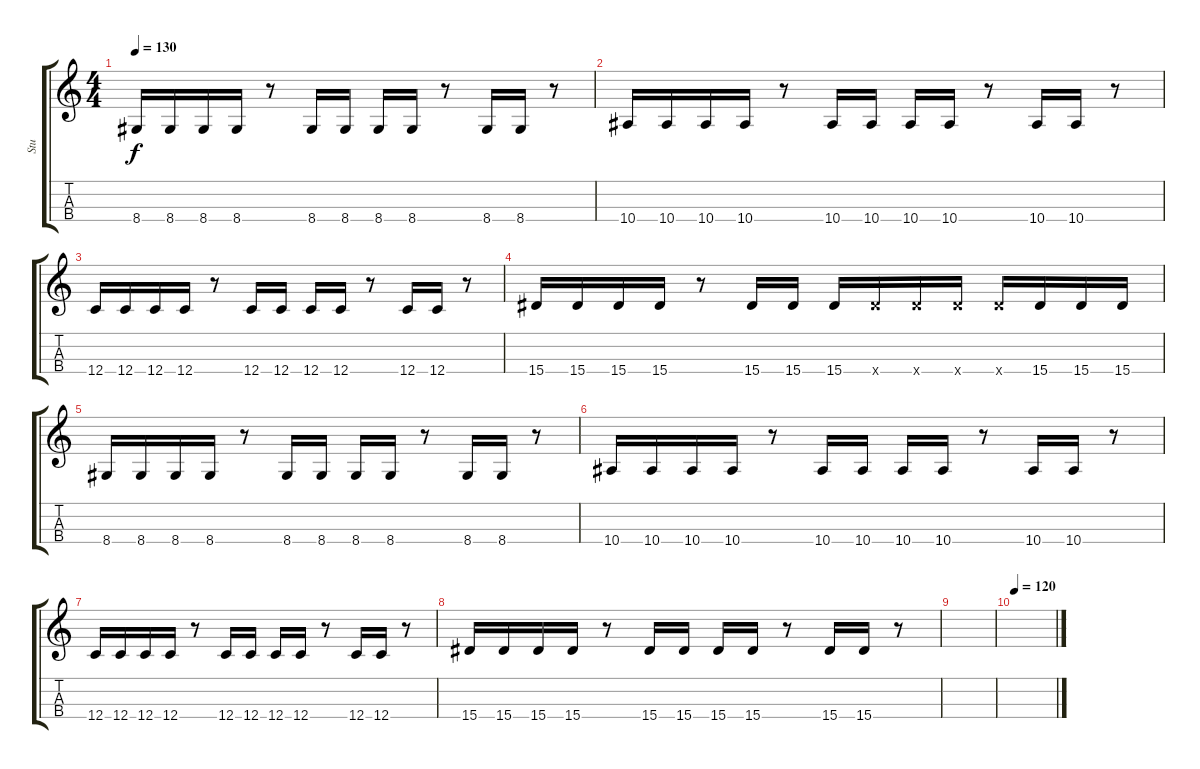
\track ("Stu" "Stu") {instrument electricbasspick}
\staff {score tabs}
\tuning (F3 C3 G2 C2) {hide}
\ts (4 4)
\tempo 130
\clef g2
\ks c
8.4.16{dy f} 8.4.16 8.4.16 8.4.16 r.8 8.4.16 8.4.16 8.4.16 8.4.16 r.8 8.4.16 8.4.16 r.8 |
10.4.16 10.4.16 10.4.16 10.4.16 r.8 10.4.16 10.4.16 10.4.16 10.4.16 r.8 10.4.16 10.4.16 r.8 |
12.4.16 12.4.16 12.4.16 12.4.16 r.8 12.4.16 12.4.16 12.4.16 12.4.16 r.8 12.4.16 12.4.16 r.8 |
15.4.16 15.4.16 15.4.16 15.4.16 r.8 15.4.16 15.4.16 15.4.16 15.4{x}.16 15.4{x}.16 15.4{x}.16 15.4{x}.16 15.4.16 15.4.16 15.4.16 |
8.4.16 8.4.16 8.4.16 8.4.16 r.8 8.4.16 8.4.16 8.4.16 8.4.16 r.8 8.4.16 8.4.16 r.8 |
10.4.16 10.4.16 10.4.16 10.4.16 r.8 10.4.16 10.4.16 10.4.16 10.4.16 r.8 10.4.16 10.4.16 r.8 |
12.4.16 12.4.16 12.4.16 12.4.16 r.8 12.4.16 12.4.16 12.4.16 12.4.16 r.8 12.4.16 12.4.16 r.8 |
15.4.16 15.4.16 15.4.16 15.4.16 r.8 15.4.16 15.4.16 15.4.16 15.4.16 r.8 15.4.16 15.4.16 r.8 |
|
\tempo 120
